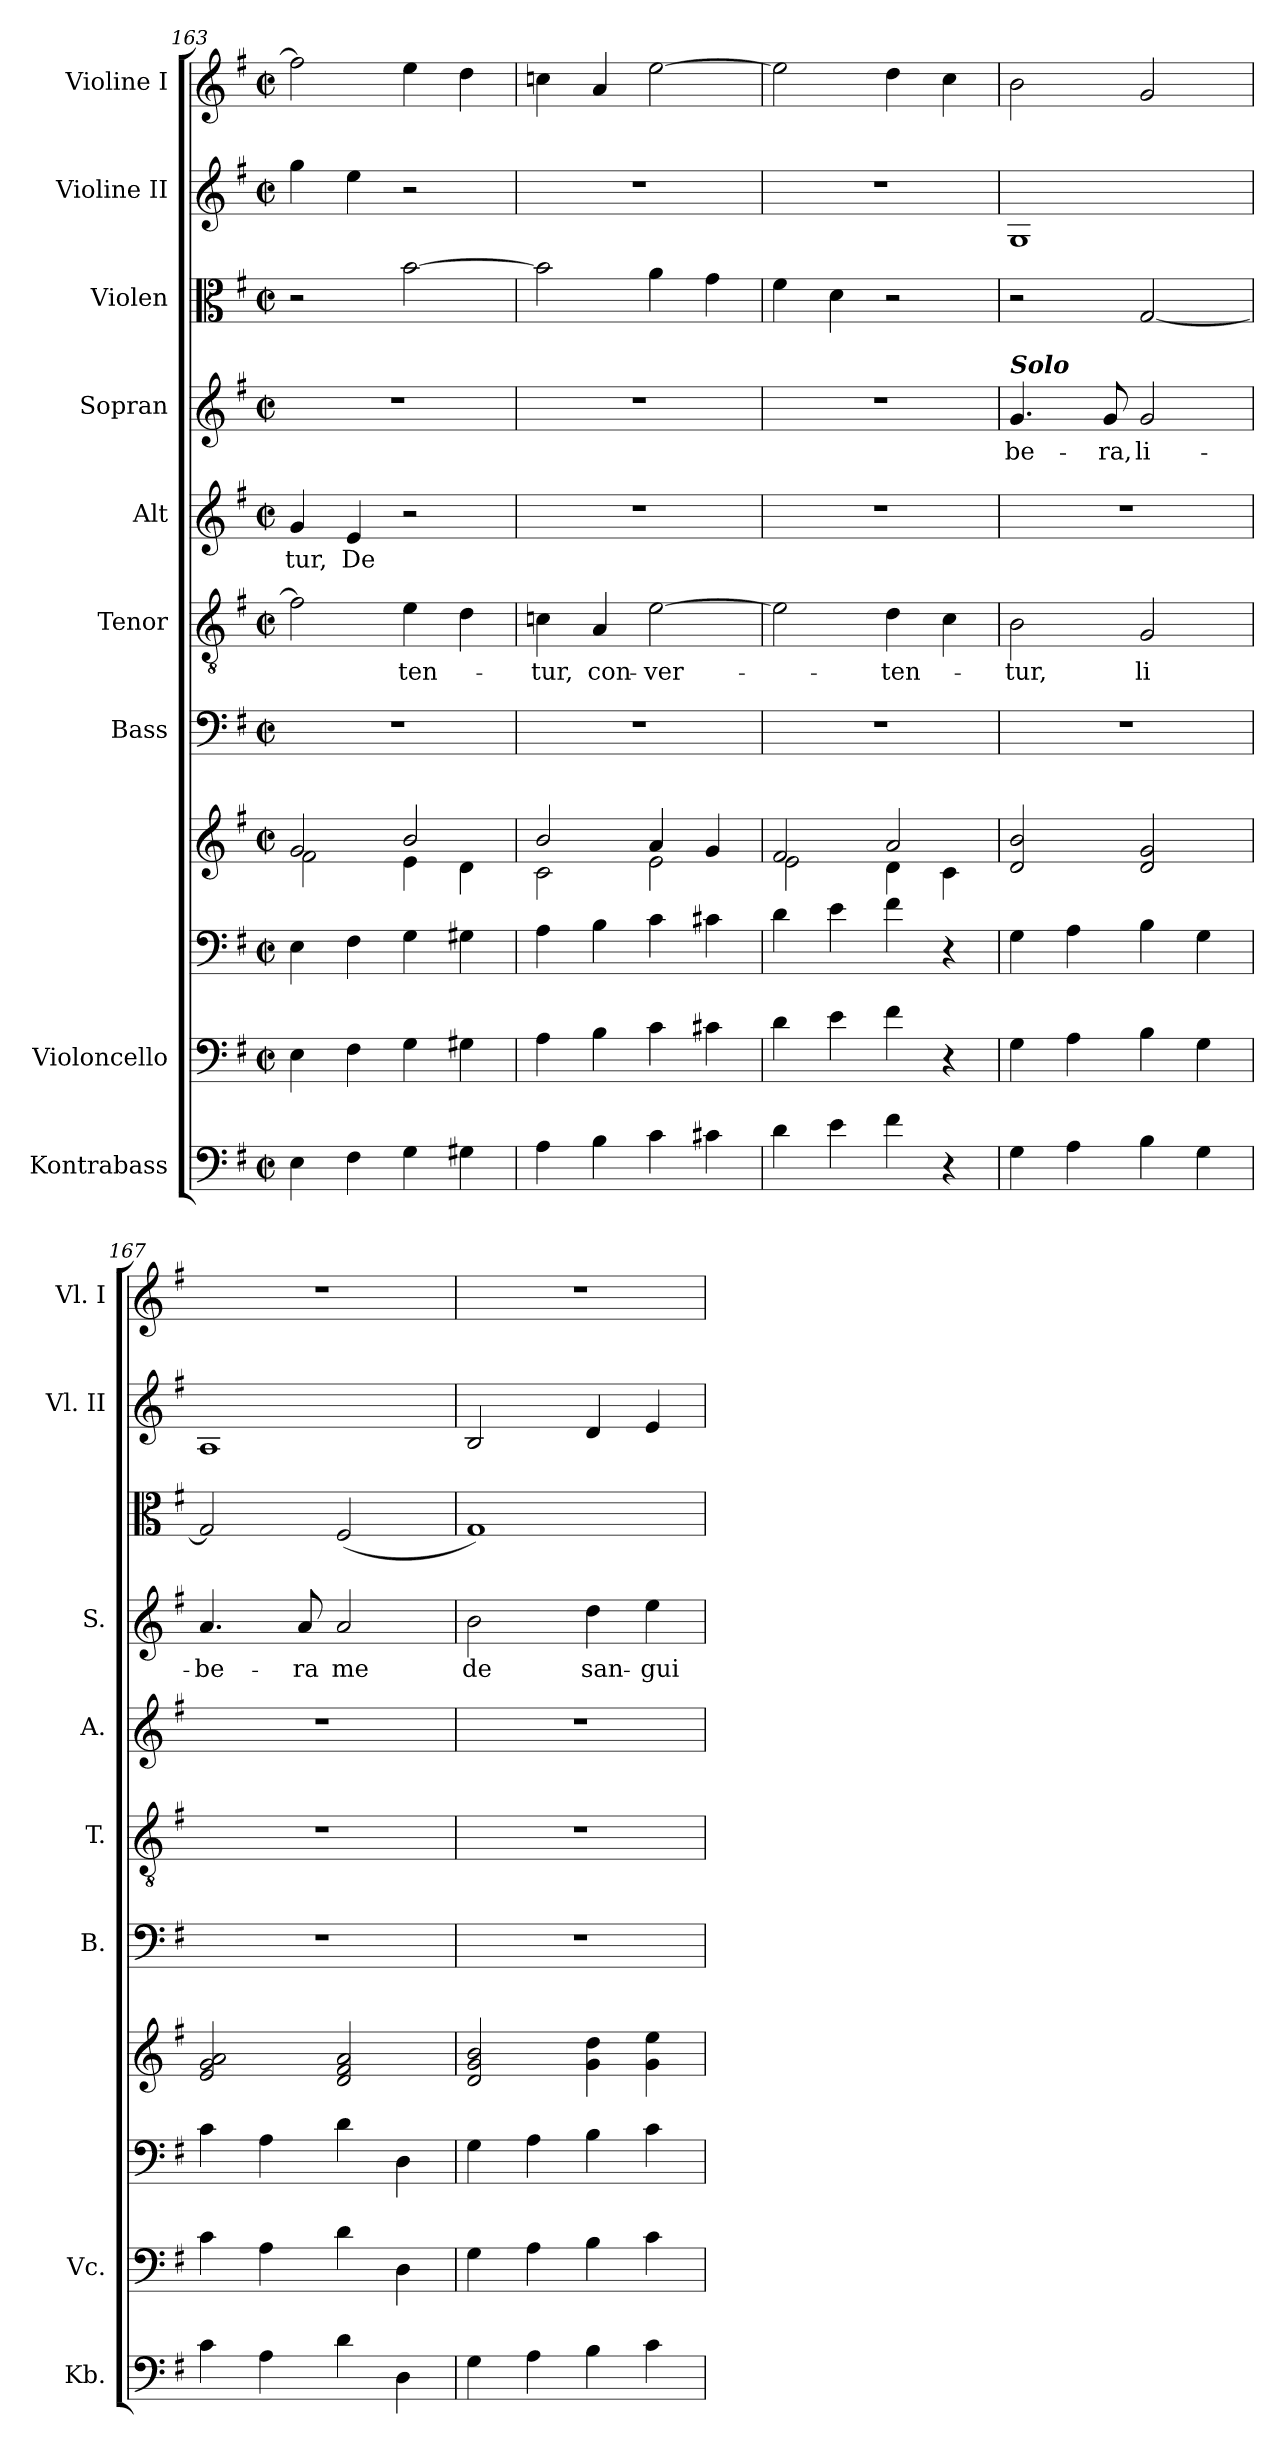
**kern	**kern	**kern	**kern	**kern	**kern	**text	**kern	**text	**kern	**text	**kern	**kern	**kern
*part10	*part9	*part8	*part8	*part7	*part6	*part6	*part5	*part5	*part4	*part4	*part3	*part2	*part1
*staff11	*staff10	*staff9	*staff8	*staff7	*staff6	*staff6	*staff5	*staff5	*staff4	*staff4	*staff3	*staff2	*staff1
*I"Kontrabass	*I"Violoncello	*	*	*I"Bass	*I"Tenor	*	*I"Alt	*	*I"Sopran	*	*I"Violen	*I"Violine II	*I"Violine I
*I'Kb.	*I'Vc.	*	*	*I'B.	*I'T.	*	*I'A.	*	*I'S.	*	*	*I'Vl. II	*I'Vl. I
*clefF4	*clefF4	*clefF4	*clefG2	*clefF4	*clefGv2	*	*clefG2	*	*clefG2	*	*clefC3	*clefG2	*clefG2
*ITrd7c12	*	*	*	*	*	*	*	*	*	*	*	*	*
*k[f#]	*k[f#]	*k[f#]	*k[f#]	*k[f#]	*k[f#]	*	*k[f#]	*	*k[f#]	*	*k[f#]	*k[f#]	*k[f#]
*G:	*G:	*G:	*G:	*G:	*G:	*	*G:	*	*G:	*	*G:	*G:	*G:
*M2/2	*M2/2	*M2/2	*M2/2	*M2/2	*M2/2	*	*M2/2	*	*M2/2	*	*M2/2	*M2/2	*M2/2
*met(c|)	*met(c|)	*met(c|)	*met(c|)	*met(c|)	*met(c|)	*	*met(c|)	*	*met(c|)	*	*met(c|)	*met(c|)	*met(c|)
=163	=163	=163	=163	=163	=163	=163	=163	=163	=163	=163	=163	=163	=163
*	*	*	*^	*	*	*	*	*	*	*	*	*	*
!	!	!	!	!	!	!	!	!	!LO:LY:b	!	!	!	!	!
4EE\	4E\	4E\	2g/	2f#\	1r	2f#\]	.	4g/	-tur,	1r	.	2r	4gg\	2ff#\]
!	!	!	!	!	!	!	!	!	!LO:LY:b	!	!	!	!	!
4FF#\	4F#\	4F#\	.	.	.	.	.	4e/	De-	.	.	.	4ee\	.
!	!	!	!	!	!	!	!LO:LY:b	!	!	!	!	!	!	!
4GG\	4G\	4G\	2b/	4e\	.	4e\	-ten-	2r	.	.	.	[2b\	2r	4ee\
4GG#X\	4G#X\	4G#X\	.	4d\	.	4d\	.	.	.	.	.	.	.	4dd\
!!LO:PB:g=z
=164	=164	=164	=164	=164	=164	=164	=164	=164	=164	=164	=164	=164	=164	=164
!	!	!	!	!	!	!	!LO:LY:b	!	!	!	!	!	!	!
4AA\	4A\	4A\	2b/	2c\	1r	4cn\	-tur,	1r	.	1r	.	2b\]	1r	4ccn\
!	!	!	!	!	!	!	!LO:LY:b	!	!	!	!	!	!	!
4BB\	4B\	4B\	.	.	.	4A/	con-	.	.	.	.	.	.	4a/
!	!	!	!	!	!	!	!LO:LY:b	!	!	!	!	!	!	!
4C\	4c\	4c\	4a/	2e\	.	[2e\	-ver-	.	.	.	.	4a\	.	[2ee\
4C#X\	4c#X\	4c#X\	4g/	.	.	.	.	.	.	.	.	4g\	.	.
=165	=165	=165	=165	=165	=165	=165	=165	=165	=165	=165	=165	=165	=165	=165
4D\	4d\	4d\	2f#/	2e\	1r	2e\]	.	1r	.	1r	.	4f#\	1r	2ee\]
4E\	4e\	4e\	.	.	.	.	.	.	.	.	.	4d\	.	.
!	!	!	!	!	!	!	!LO:LY:b	!	!	!	!	!	!	!
4F#\	4f#\	4f#\	2a/	4d\	.	4d\	-ten-	.	.	.	.	2r	.	4dd\
4r	4r	4r	.	4c\	.	4c\	.	.	.	.	.	.	.	4cc\
=166	=166	=166	=166	=166	=166	=166	=166	=166	=166	=166	=166	=166	=166	=166
!	!	!	!	!	!	!	!	!	!	!LO:TX:a:Bi:t=Solo	!	!	!	!
!	!	!	!	!	!	!	!LO:LY:b	!	!	!	!LO:LY:b	!	!	!
*	*	*	*v	*v	*	*	*	*	*	*	*	*	*	*
4GG\	4G\	4G\	2d/ 2b/	1r	2B\	-tur,	1r	.	4.g/	-be-	2r	1G	2b\
4AA\	4A\	4A\	.	.	.	.	.	.	.	.	.	.	.
!	!	!	!	!	!	!	!	!	!	!LO:LY:b	!	!	!
.	.	.	.	.	.	.	.	.	8g/	-ra,	.	.	.
!	!	!	!	!	!	!LO:LY:b	!	!	!	!LO:LY:b	!	!	!
4BB\	4B\	4B\	2d/ 2g/	.	2G/	li-	.	.	2g/	li-	[2G/	.	2g/
4GG\	4G\	4G\	.	.	.	.	.	.	.	.	.	.	.
=167	=167	=167	=167	=167	=167	=167	=167	=167	=167	=167	=167	=167	=167
!	!	!	!	!	!	!	!	!	!	!LO:LY:b	!	!	!
4C\	4c\	4c\	2e/ 2g/ 2a/	1r	1r	.	1r	.	4.a/	-be-	2G/]	1A	1r
4AA\	4A\	4A\	.	.	.	.	.	.	.	.	.	.	.
!	!	!	!	!	!	!	!	!	!	!LO:LY:b	!	!	!
.	.	.	.	.	.	.	.	.	8a/	-ra	.	.	.
!	!	!	!	!	!	!	!	!	!	!LO:LY:b	!	!	!
4D\	4d\	4d\	2d/ 2f#/ 2a/	.	.	.	.	.	2a/	me	(<2F#/	.	.
4DD\	4D\	4D\	.	.	.	.	.	.	.	.	.	.	.
=168	=168	=168	=168	=168	=168	=168	=168	=168	=168	=168	=168	=168	=168
!	!	!	!	!	!	!	!	!	!	!LO:LY:b	!	!	!
4GG\	4G\	4G\	2d/ 2g/ 2b/	1r	1r	.	1r	.	2b\	de	1G)	2B/	1r
4AA\	4A\	4A\	.	.	.	.	.	.	.	.	.	.	.
!	!	!	!	!	!	!	!	!	!	!LO:LY:b	!	!	!
4BB\	4B\	4B\	4g\ 4dd\	.	.	.	.	.	4dd\	san-	.	4d/	.
!	!	!	!	!	!	!	!	!	!	!LO:LY:b	!	!	!
4C\	4c\	4c\	4g\ 4ee\	.	.	.	.	.	4ee\	-gui-	.	4e/	.
=	=	=	=	=	=	=	=	=	=	=	=	=	=
*-	*-	*-	*-	*-	*-	*-	*-	*-	*-	*-	*-	*-	*-
